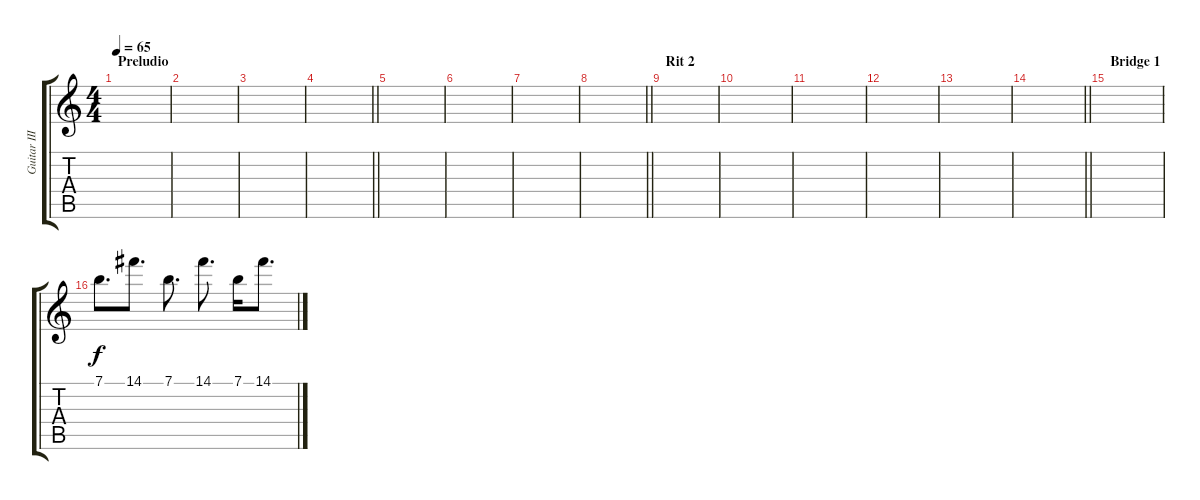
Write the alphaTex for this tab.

\track ("Guitar III" "Guitar III") {instrument electricguitarjazz}
\staff {score tabs}
\tuning (E4 B3 G3 D3 A2 E2) {hide}
\ts (4 4)
\section ("" "Preludio")
\tempo 65
\clef g2
\ks c
|
|
|
\barLineRight lightlight
|
|
|
|
\barLineRight lightlight
|
\section ("" "Rit 2")
|
|
|
|
|
\barLineRight lightlight
|
\section ("" "Bridge 1")
|
7.1.8{d} 14.1.8{d} 7.1.8{d} 14.1.8{d} 7.1.16 14.1.8{d}
